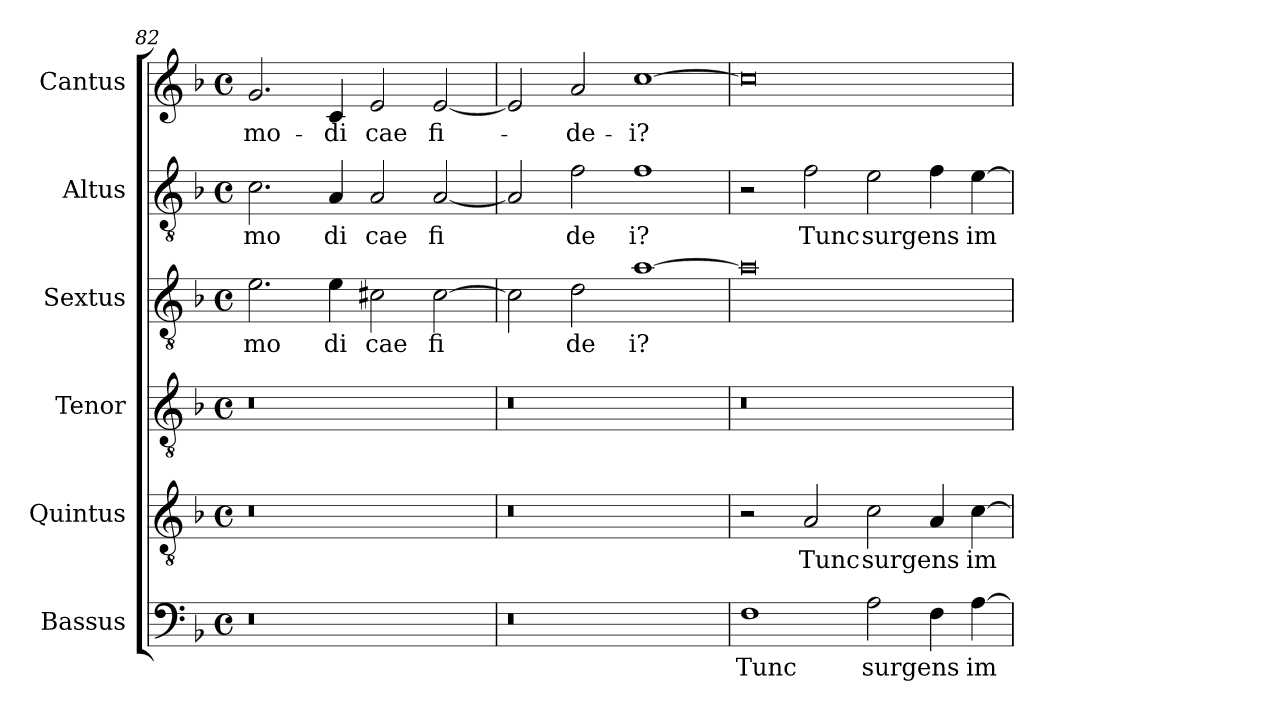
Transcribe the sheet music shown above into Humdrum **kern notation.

**kern	**text	**kern	**text	**kern	**kern	**text	**kern	**text	**kern	**text
*part6	*part6	*part5	*part5	*part4	*part3	*part3	*part2	*part2	*part1	*part1
*staff6	*staff6	*staff5	*staff5	*staff4	*staff3	*staff3	*staff2	*staff2	*staff1	*staff1
*I"Bassus	*	*I"Quintus	*	*I"Tenor	*I"Sextus	*	*I"Altus	*	*I"Cantus	*
*clefF4	*	*clefGv2	*	*clefGv2	*clefGv2	*	*clefGv2	*	*clefG2	*
*k[b-]	*	*k[b-]	*	*k[b-]	*k[b-]	*	*k[b-]	*	*k[b-]	*
*F:	*	*F:	*	*F:	*F:	*	*F:	*	*F:	*
*M4/4	*	*M4/4	*	*M4/4	*M4/4	*	*M4/4	*	*M4/4	*
*met(c)	*	*met(c)	*	*met(c)	*met(c)	*	*met(c)	*	*met(c)	*
=82	=82	=82	=82	=82	=82	=82	=82	=82	=82	=82
!	!	!	!	!	!	!LO:LY:b:cj	!	!LO:LY:b:cj	!	!LO:LY:b:cj
0r	.	0r	.	0r	2.e\	mo	2.c\	mo	2.g/	mo-
!	!	!	!	!	!	!LO:LY:b:cj	!	!LO:LY:b:cj	!	!LO:LY:b:cj
.	.	.	.	.	4e\	di	4A/	di	4c/	-di
!	!	!	!	!	!	!LO:LY:b:cj	!	!LO:LY:b:cj	!	!LO:LY:b:cj
.	.	.	.	.	2c#X\	cae	2A/	cae	2e/	cae
!	!	!	!	!	!	!LO:LY:b:cj	!	!LO:LY:b:cj	!	!LO:LY:b:cj
.	.	.	.	.	[>2c#\	fi	[<2A/	fi	[<2e/	fi-
=83	=83	=83	=83	=83	=83	=83	=83	=83	=83	=83
0r	.	0r	.	0r	2c#\]	.	2A/]	.	2e/]	.
!	!	!	!	!	!	!LO:LY:b:cj	!	!LO:LY:b:cj	!	!LO:LY:b:cj
.	.	.	.	.	2d\	de	2f\	de	2a/	-de-
!	!	!	!	!	!	!LO:LY:b:cj	!	!LO:LY:b:cj	!	!LO:LY:b:cj
.	.	.	.	.	[>1a	i?	1f	i?	[<1cc	-i?
!!LO:LB:g=z
=84	=84	=84	=84	=84	=84	=84	=84	=84	=84	=84
!	!LO:LY:b:cj	!	!	!	!	!	!	!	!	!
1F	Tunc	2r	.	0r	0a]	.	2r	.	0cc]	.
!	!	!	!LO:LY:b:cj	!	!	!	!	!LO:LY:b:cj	!	!
.	.	2A/	Tunc	.	.	.	2f\	Tunc	.	.
!	!LO:LY:b	!	!LO:LY:b	!	!	!	!	!LO:LY:b	!	!
2A\	surgens	2c\	surgens	.	.	.	2e\	surgens	.	.
4F\	.	4A/	.	.	.	.	4f\	.	.	.
!	!LO:LY:b	!	!LO:LY:b	!	!	!	!	!LO:LY:b	!	!
[>4A\	im-	[>4c\	im	.	.	.	[>4e\	im-	.	.
=	=	=	=	=	=	=	=	=	=	=
*-	*-	*-	*-	*-	*-	*-	*-	*-	*-	*-
